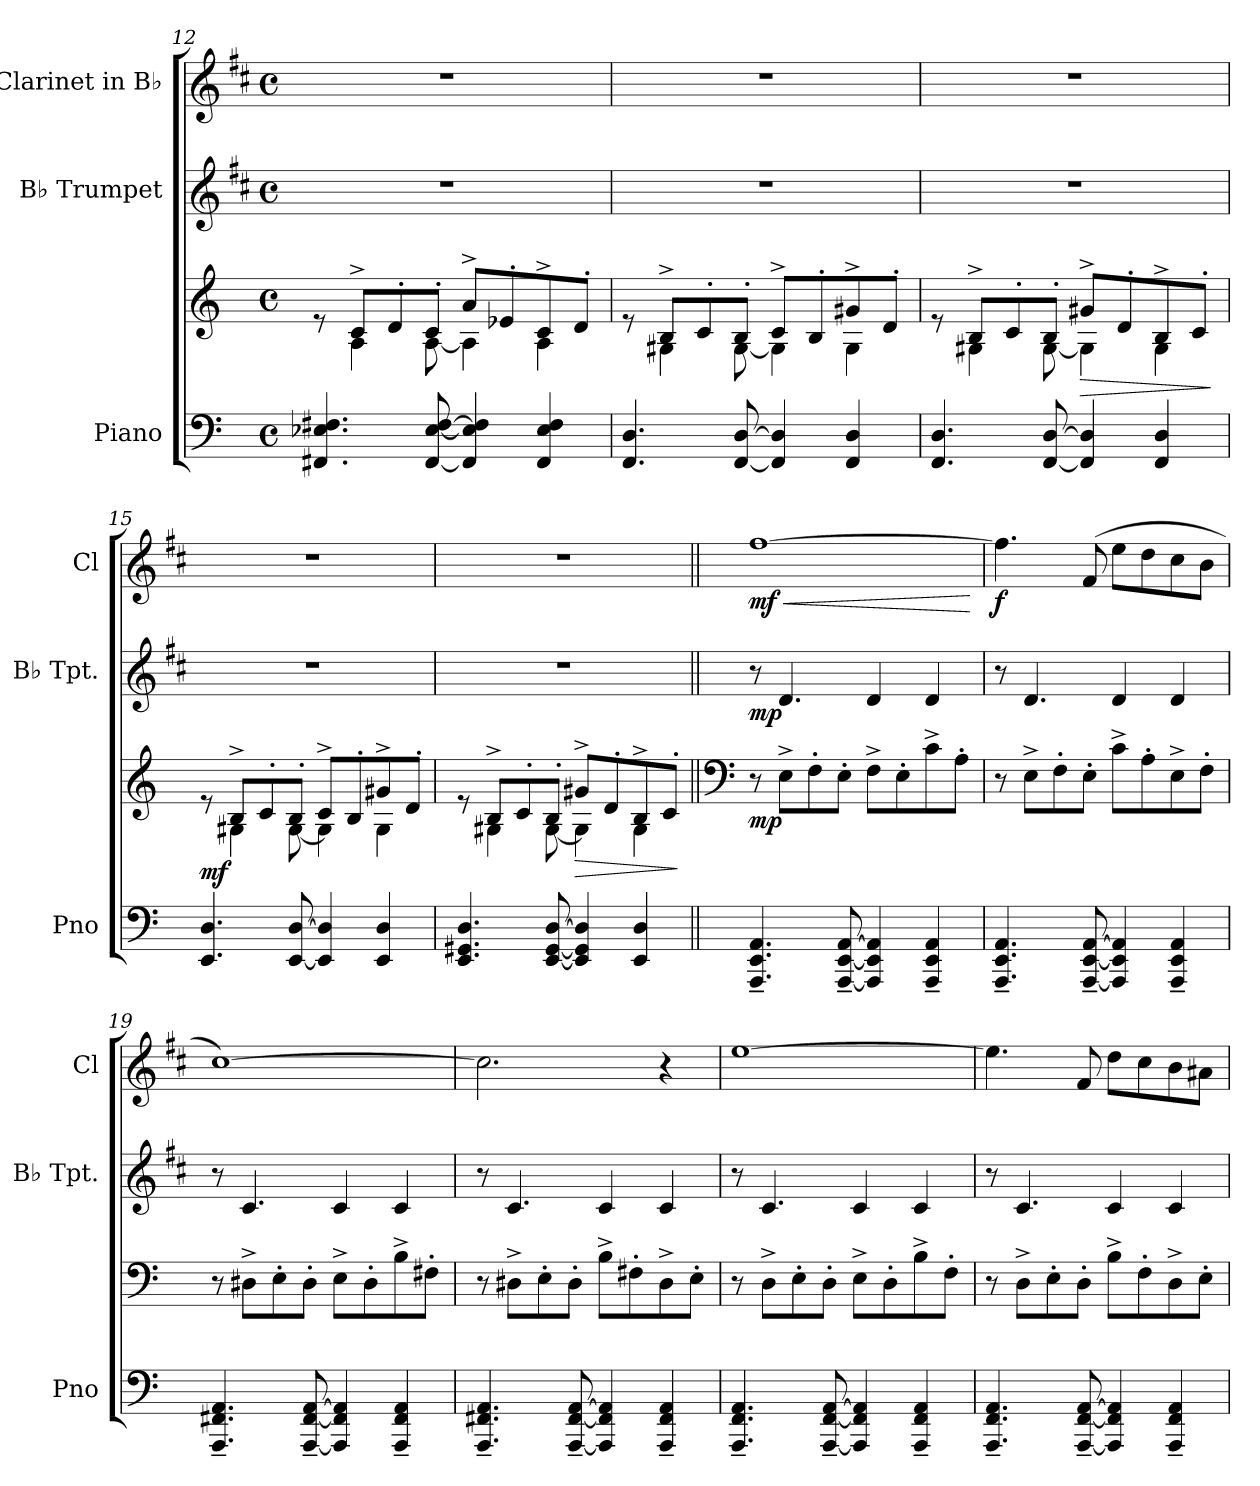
**kern	**kern	**dynam	**kern	**dynam	**kern	**dynam
*part3	*part3	*part3	*part2	*part2	*part1	*part1
*staff4	*staff3	*staff3/4	*staff2	*staff2	*staff1	*staff1
*I"Piano	*	*	*I"B♭ Trumpet	*	*I"Clarinet in B♭	*
*I'Pno	*	*	*I'B♭ Tpt.	*	*I'Cl	*
*clefF4	*clefG2	*	*clefG2	*	*clefG2	*
*	*	*	*ITrd1c2	*	*ITrd1c2	*
*k[]	*k[]	*	*k[]	*	*k[]	*
*M4/4	*M4/4	*	*M4/4	*	*M4/4	*
*met(c)	*met(c)	*	*met(c)	*	*met(c)	*
=12	=12	=12	=12	=12	=12	=12
*	*^	*	*	*	*	*
4.FF#X/ 4.E-X/ 4.F#X/	8re	8ryy	.	1r	.	1r	.
.	8c^/L	4A\	.	.	.	.	.
.	8d'/	.	.	.	.	.	.
[8FF#/ [8E-/ [8F#/	8c'/J	[8A\	.	.	.	.	.
4FF#/] 4E-/] 4F#/]	8a^/L	4A\]	.	.	.	.	.
.	8e-X'/	.	.	.	.	.	.
4FF#/ 4E-/ 4F#/	8c^/	4A\	.	.	.	.	.
.	8d'/J	.	.	.	.	.	.
=13	=13	=13	=13	=13	=13	=13	=13
4.FF/ 4.D/	8re	8ryy	.	1r	.	1r	.
.	8B^/L	4G#X\	.	.	.	.	.
.	8c'/	.	.	.	.	.	.
[8FF/ [8D/	8B'/J	[8G#\	.	.	.	.	.
4FF/] 4D/]	8c^/L	4G#\]	.	.	.	.	.
.	8B'/	.	.	.	.	.	.
4FF/ 4D/	8g#X^/	4G#\	.	.	.	.	.
.	8d'/J	.	.	.	.	.	.
!!LO:PB:g=z
=14	=14	=14	=14	=14	=14	=14	=14
4.FF/ 4.D/	8re	8ryy	.	1r	.	1r	.
.	8B^/L	4G#X\	.	.	.	.	.
.	8c'/	.	.	.	.	.	.
[8FF/ [8D/	8B'/J	[8G#\	.	.	.	.	.
!	!	!	!LO:HP:b	!	!	!	!
4FF/] 4D/]	8g#X^/L	4G#\]	>	.	.	.	.
.	8d'/	.	.	.	.	.	.
4FF/ 4D/	8B^/	4G#\	.	.	.	.	.
.	8c'/J	.	.	.	.	.	.
*	*v	*v	*	*	*	*	*
.	.	]	.	.	.	.
=15	=15	=15	=15	=15	=15	=15
*	*^	*	*	*	*	*
!	!	!	!LO:DY:b	!	!	!	!
4.EE/ 4.D/	8re	8ryy	mf	1r	.	1r	.
.	8B^/L	4G#X\	.	.	.	.	.
.	8c'/	.	.	.	.	.	.
[8EE/ [8D/	8B'/J	[8G#\	.	.	.	.	.
4EE/] 4D/]	8c^/L	4G#\]	.	.	.	.	.
.	8B'/	.	.	.	.	.	.
4EE/ 4D/	8g#X^/	4G#\	.	.	.	.	.
.	8d'/J	.	.	.	.	.	.
=16	=16	=16	=16	=16	=16	=16	=16
4.EE/ 4.GG#X/ 4.D/	8re	8ryy	.	1r	.	1r	.
.	8B^/L	4G#X\	.	.	.	.	.
.	8c'/	.	.	.	.	.	.
[8EE/ [8GG#/ [8D/	8B'/J	[8G#\	.	.	.	.	.
!	!	!	!LO:HP:b	!	!	!	!
4EE/] 4GG#/] 4D/]	8g#X^/L	4G#\]	>	.	.	.	.
.	8d'/	.	.	.	.	.	.
4EE/ 4D/	8B^/	4G#\	.	.	.	.	.
.	8c'/J	.	.	.	.	.	.
*	*v	*v	*	*	*	*	*
.	.	]	.	.	.	.
=17||	=17||	=17||	=17||	=17||	=17||	=17||
*	*clefF4	*	*	*	*	*
!	!	!LO:DY:b	!	!LO:DY:b	!	!LO:HP:b
!	!	!	!	!	!	!LO:DY:n=1:b
4.AAA/~ 4.EE/~ 4.AA/~	8r	mp	8r	mp	[1ee	< mf
.	8E^\L	.	4.c/	.	.	.
.	8F'\	.	.	.	.	.
[8AAA/~ [8EE/~ [8AA/~	8E'\J	.	.	.	.	.
4AAA/] 4EE/] 4AA/]	8F^\L	.	4c/	.	.	.
.	8E'\	.	.	.	.	.
4AAA/~ 4EE/~ 4AA/~	8c^\	.	4c/	.	.	.
.	8A'\J	.	.	.	.	.
.	.	.	.	.	.	[
!!LO:LB:g=z
=18	=18	=18	=18	=18	=18	=18
!	!	!	!	!	!	!LO:DY:b
4.AAA/~ 4.EE/~ 4.AA/~	8r	.	8r	.	4.ee\]	f
.	8E^\L	.	4.c/	.	.	.
.	8F'\	.	.	.	.	.
[8AAA/~ [8EE/~ [8AA/~	8E'\J	.	.	.	(8e/	.
4AAA/] 4EE/] 4AA/]	8c^\L	.	4c/	.	8dd\L	.
.	8A'\	.	.	.	8cc\	.
4AAA/~ 4EE/~ 4AA/~	8E^\	.	4c/	.	8b\	.
.	8F'\J	.	.	.	8a\J	.
=19	=19	=19	=19	=19	=19	=19
4.AAA/~ 4.FF#X/~ 4.AA/~	8r	.	8r	.	[1b)	.
.	8D#X^\L	.	4.B/	.	.	.
.	8E'\	.	.	.	.	.
[8AAA/~ [8FF#/~ [8AA/~	8D#'\J	.	.	.	.	.
4AAA/] 4FF#/] 4AA/]	8E^\L	.	4B/	.	.	.
.	8D#'\	.	.	.	.	.
4AAA/~ 4FF#/~ 4AA/~	8B^\	.	4B/	.	.	.
.	8F#X'\J	.	.	.	.	.
=20	=20	=20	=20	=20	=20	=20
4.AAA/~ 4.FF#X/~ 4.AA/~	8r	.	8r	.	2.b\]	.
.	8D#X^\L	.	4.B/	.	.	.
.	8E'\	.	.	.	.	.
[8AAA/~ [8FF#/~ [8AA/~	8D#'\J	.	.	.	.	.
4AAA/] 4FF#/] 4AA/]	8B^\L	.	4B/	.	.	.
.	8F#X'\	.	.	.	.	.
4AAA/~ 4FF#/~ 4AA/~	8D#^\	.	4B/	.	4r	.
.	8E'\J	.	.	.	.	.
=21	=21	=21	=21	=21	=21	=21
4.AAA/~ 4.FF/~ 4.AA/~	8r	.	8r	.	[1dd	.
.	8D^\L	.	4.B/	.	.	.
.	8E'\	.	.	.	.	.
[8AAA/~ [8FF/~ [8AA/~	8D'\J	.	.	.	.	.
4AAA/] 4FF/] 4AA/]	8E^\L	.	4B/	.	.	.
.	8D'\	.	.	.	.	.
4AAA/~ 4FF/~ 4AA/~	8B^\	.	4B/	.	.	.
.	8F'\J	.	.	.	.	.
!!LO:LB:g=z
=22	=22	=22	=22	=22	=22	=22
4.AAA/~ 4.FF/~ 4.AA/~	8r	.	8r	.	4.dd\]	.
.	8D^\L	.	4.B/	.	.	.
.	8E'\	.	.	.	.	.
[8AAA/~ [8FF/~ [8AA/~	8D'\J	.	.	.	8e/	.
4AAA/] 4FF/] 4AA/]	8B^\L	.	4B/	.	8cc\L	.
.	8F'\	.	.	.	8b\	.
4AAA/~ 4FF/~ 4AA/~	8D^\	.	4B/	.	8a\	.
.	8E'\J	.	.	.	8g#X\J	.
=	=	=	=	=	=	=
*-	*-	*-	*-	*-	*-	*-
